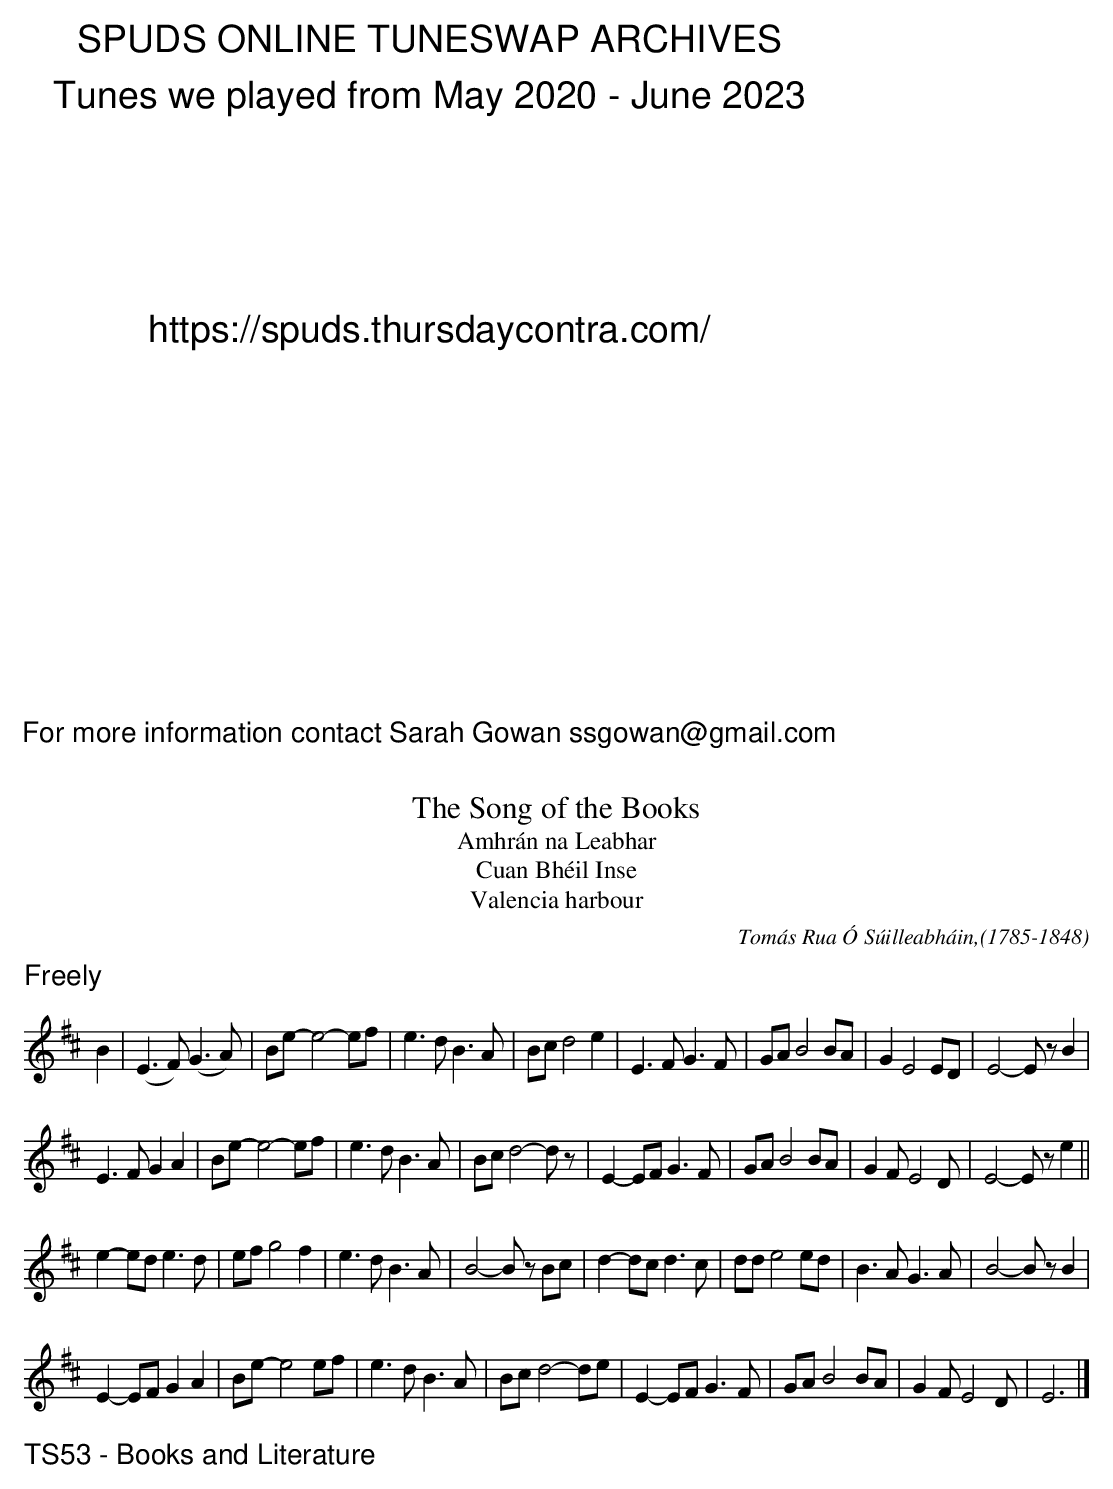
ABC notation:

X:1
T:Song of the Books, The
T:Amhr\'an na Leabhar
T:Cuan Bh\'eil Inse
T:Valencia harbour
L:1/8
Q:1/4=100
C:Tomás Rua Ó Súilleabháin,(1785-1848)
K:Edor
%%text Freely
B2 |\
(E3F) (G3A) | Be-e4-ef | e3 d B3 A | Bc d4 e2 |\
E3 F G3 F | GA B4 BA | G2 E4 ED | E4-Ez B2 |
E3 F G2 A2 | Be-e4-ef | e3 d B3 A | Bc d4-dz |\
E2-EF G3 F | GA B4 BA | G2 F E4 D | E4-Ez e2 ||
e2-ed e3 d | ef g4 f2 | e3 d B3 A | B4-Bz Bc |\
d2-dc d3 c | dd e4 ed | B3 A G3 A | B4-Bz B2 |
E2-EF G2 A2 | Be-e4 ef | e3 d B3 A | Bc d4-de |\
E2-EF G3 F | GA B4 BA | G2 F E4 D | E6 |]
W: To the harbour of Valentia Island I happened to go
W: by the beautiful inlet of Dairbhre
W: where the maritime goods are sailed
W: overseas, far away
W:
W: In Portmagee I stopped a while
W: for the sake of education
W: to be amongst them for a while
W: as a schoolmaster
W:
W: Soon the event was heard of
W: by all, alas
W: that the 'Eona\'in' was lost overboard
W: ...the mighty vessel
W:
W: My heart throbbed with pain
W: because the boat of that brave captain
W: it was better for the country had it waited a while
W: to be under favourable auspices
W:
W:
W: If only I could walk through Ireland and Scotland
W: France, Spain and England
W: and yet again if only I could tell
W: every corner of the earth
W:
W: I could not alas retrieve the multitude of books
W: knowledge and usefulness
W: more than anything had shaped my belongings
W: which went astray
W:
W: Woe is me, my agony in that loss
W: I was abandoned
W: by that most cursed course
W: over which I now grieve
W:
W: may the curse of God and the church
W: be on those vile, deadly rocks
W: for drowning the boat without a storm
W: without a gale, without a wind
W:
W:
W: There was a vast number of Irish books
W: which I didn't mention in my speeches
W: books of the blessed Leinstermen
W: the finest on this earth
W:
W: The delightful, clever, fine husbandman
W: properly sowed his seed with relish
W: he bestowed heather and green furze on rugged hills
W: until the bright white hay
W:
W: I pot a stop to my words
W: which afflicted me
W: and I shall send nothing by sea
W: ever again as long as I live
W:
W: Praise be to the bright King of the Angels
W: I regained my health
W: and from the storm yon crew
W: without drowning safely returned
W:
W: [Translation from the video posted to YouTube by M. M\'aire N\i Sh\'uilleabh\'ain]
